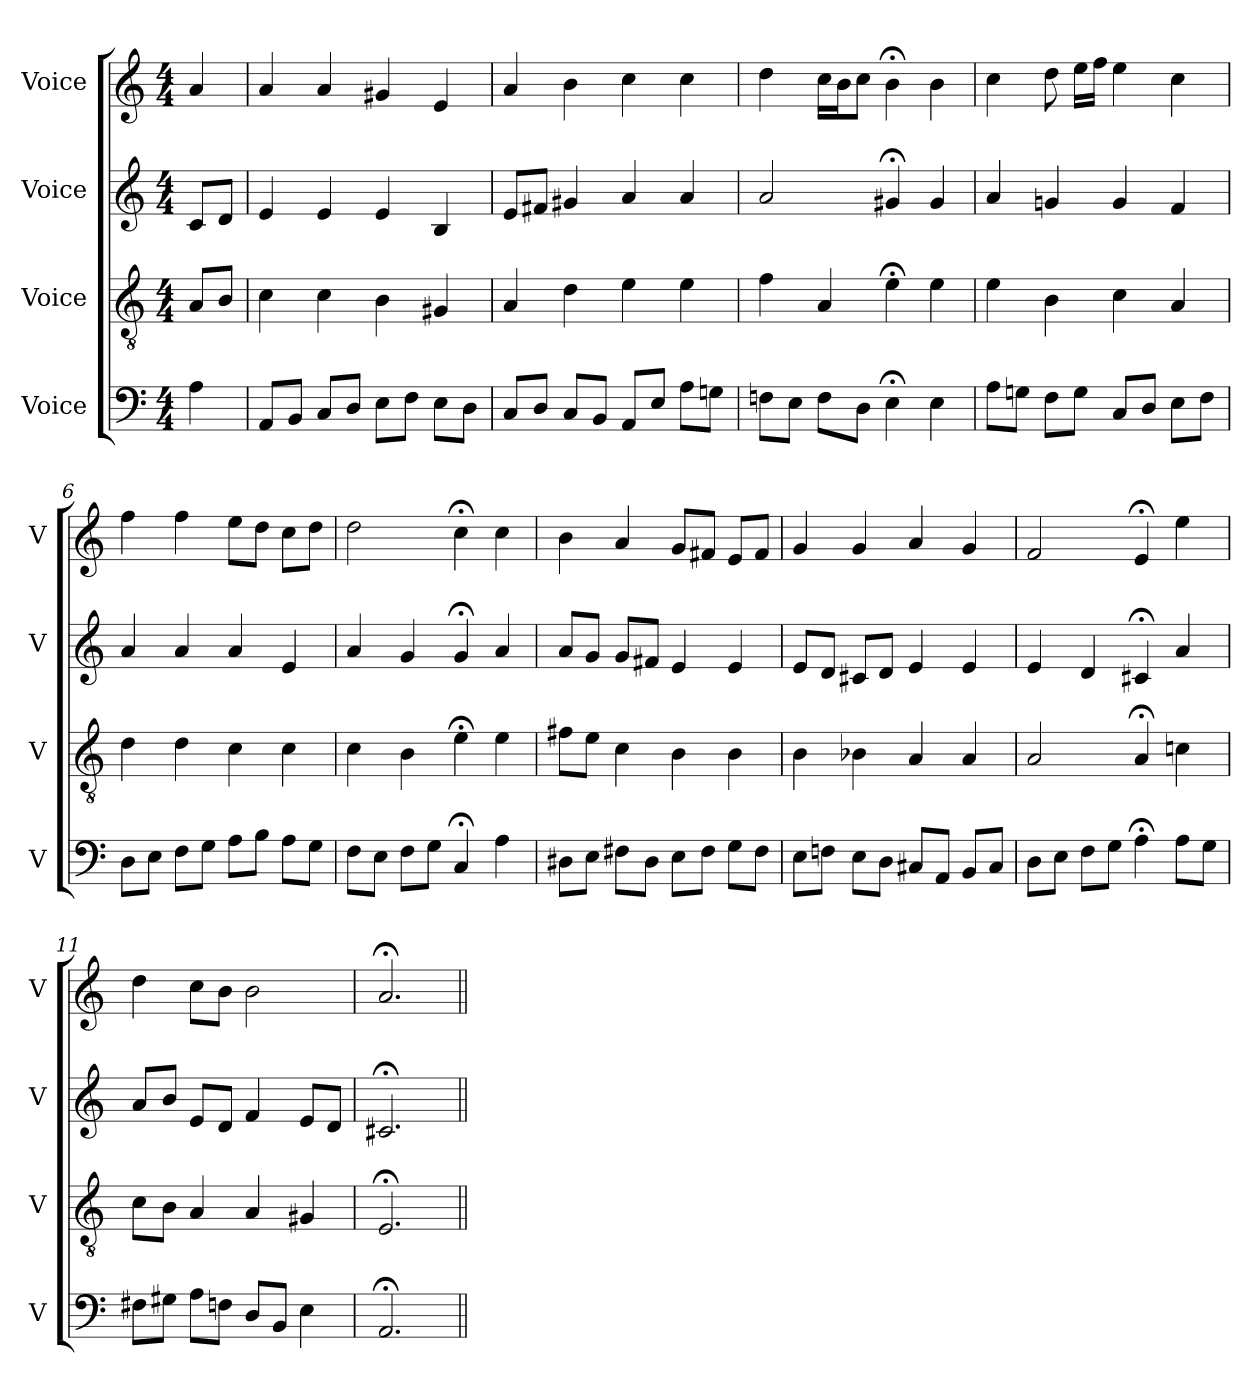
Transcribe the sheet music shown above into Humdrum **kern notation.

**kern	**kern	**kern	**kern
*part4	*part3	*part2	*part1
*staff4	*staff3	*staff2	*staff1
*I"Voice	*I"Voice	*I"Voice	*I"Voice
*I'V	*I'V	*I'V	*I'V
*clefF4	*clefGv2	*clefG2	*clefG2
*k[]	*k[]	*k[]	*k[]
*M4/4	*M4/4	*M4/4	*M4/4
*MM100	*MM100	*MM100	*MM100
=1	=1	=1	=1
4A\	8A/L	8c/L	4a/
.	8B/J	8d/J	.
=2	=2	=2	=2
8AA/L	4c\	4e/	4a/
8BB/J	.	.	.
8C/L	4c\	4e/	4a/
8D/J	.	.	.
8E\L	4B\	4e/	4g#X/
8F\J	.	.	.
8E\L	4G#X/	4B/	4e/
8D\J	.	.	.
=3	=3	=3	=3
8C/L	4A/	8e/L	4a/
8D/J	.	8f#X/J	.
8C/L	4d\	4g#X/	4b\
8BB/J	.	.	.
8AA/L	4e\	4a/	4cc\
8E/J	.	.	.
8A\L	4e\	4a/	4cc\
8Gn\J	.	.	.
=4	=4	=4	=4
8Fn\L	4f\	2a/	4dd\
8E\J	.	.	.
8F\L	4A/	.	16cc\LL
.	.	.	16b\J
8D\J	.	.	8cc\J
4E;\	4e;\	4g#X;/	4b;\
4E\	4e\	4g#/	4b\
=5	=5	=5	=5
8A\L	4e\	4a/	4cc\
8Gn\J	.	.	.
8F\L	4B\	4gn/	8dd\
8G\J	.	.	16ee\LL
.	.	.	16ff\JJ
8C/L	4c\	4g/	4ee\
8D/J	.	.	.
8E\L	4A/	4f/	4cc\
8F\J	.	.	.
!!LO:LB:g=z
=6	=6	=6	=6
8D\L	4d\	4a/	4ff\
8E\J	.	.	.
8F\L	4d\	4a/	4ff\
8G\J	.	.	.
8A\L	4c\	4a/	8ee\L
8B\J	.	.	8dd\J
8A\L	4c\	4e/	8cc\L
8G\J	.	.	8dd\J
=7	=7	=7	=7
8F\L	4c\	4a/	2dd\
8E\J	.	.	.
8F\L	4B\	4g/	.
8G\J	.	.	.
4C;/	4e;\	4g;/	4cc;\
4A\	4e\	4a/	4cc\
=8	=8	=8	=8
8D#X\L	8f#X\L	8a/L	4b\
8E\J	8e\J	8g/J	.
8F#X\L	4c\	8g/L	4a/
8D#\J	.	8f#X/J	.
8E\L	4B\	4e/	8g/L
8F#\J	.	.	8f#X/J
8G\L	4B\	4e/	8e/L
8F#\J	.	.	8f#/J
=9	=9	=9	=9
8E\L	4B\	8e/L	4g/
8Fn\J	.	8d/J	.
8E\L	4B-X\	8c#X/L	4g/
8D\J	.	8d/J	.
8C#X/L	4A/	4e/	4a/
8AA/J	.	.	.
8BB/L	4A/	4e/	4g/
8C#/J	.	.	.
=10	=10	=10	=10
8D\L	2A/	4e/	2f/
8E\J	.	.	.
8F\L	.	4d/	.
8G\J	.	.	.
4A;\	4A;/	4c#X;/	4e;/
8A\L	4cn\	4a/	4ee\
8G\J	.	.	.
!!LO:PB:g=z
=11	=11	=11	=11
8F#X\L	8c\L	8a/L	4dd\
8G#X\J	8B\J	8b/J	.
8A\L	4A/	8e/L	8cc\L
8Fn\J	.	8d/J	8b\J
8D/L	4A/	4f/	2b\
8BB/J	.	.	.
4E\	4G#X/	8e/L	.
.	.	8d/J	.
=12	=12	=12	=12
2.AA;/	2.E;/	2.c#X;/	2.a;/
=||	=||	=||	=||
*-	*-	*-	*-
